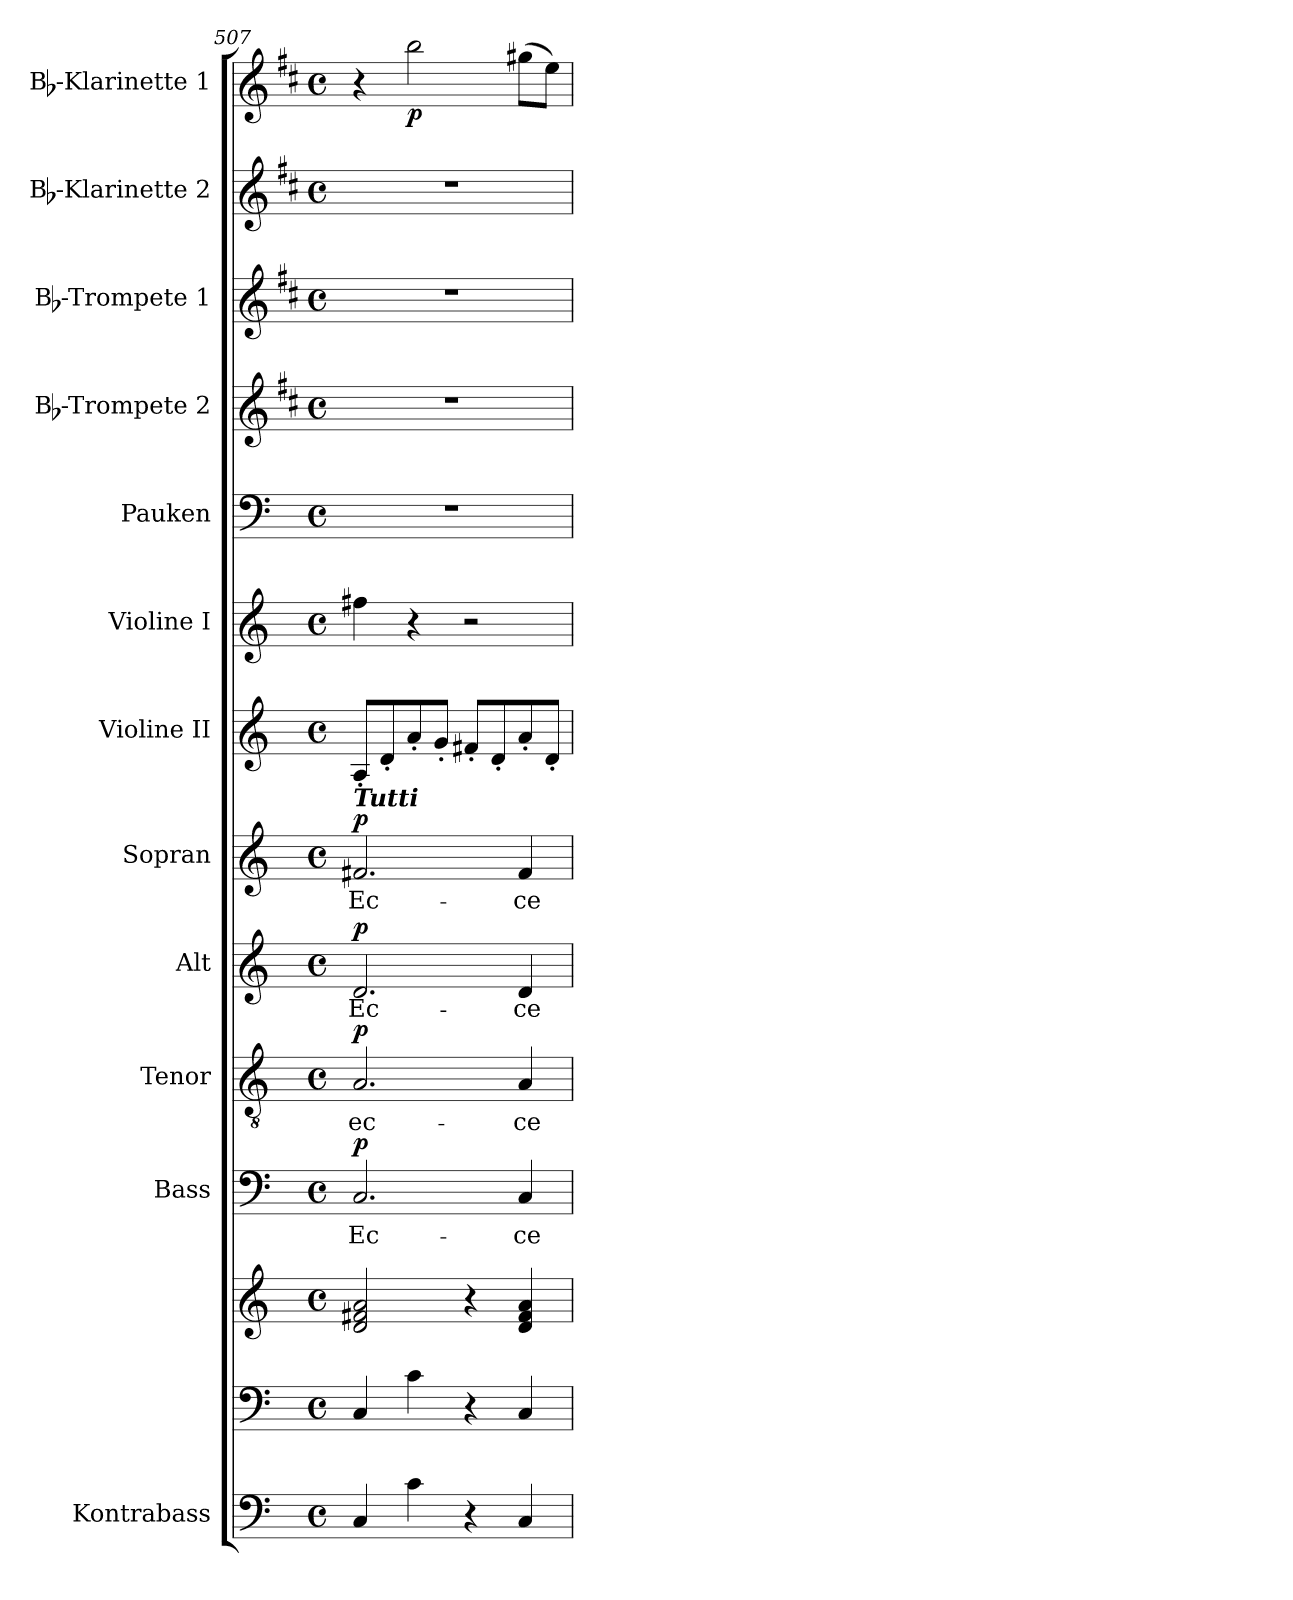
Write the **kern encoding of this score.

**kern	**kern	**kern	**kern	**text	**dynam	**kern	**text	**dynam	**kern	**text	**dynam	**kern	**text	**dynam	**kern	**kern	**kern	**kern	**kern	**kern	**kern	**dynam
*part13	*part12	*part12	*part11	*part11	*part11	*part10	*part10	*part10	*part9	*part9	*part9	*part8	*part8	*part8	*part7	*part6	*part5	*part4	*part3	*part2	*part1	*part1
*staff14	*staff13	*staff12	*staff11	*staff11	*staff11	*staff10	*staff10	*staff10	*staff9	*staff9	*staff9	*staff8	*staff8	*staff8	*staff7	*staff6	*staff5	*staff4	*staff3	*staff2	*staff1	*staff1
*I"Kontrabass	*	*	*I"Bass	*	*	*I"Tenor	*	*	*I"Alt	*	*	*I"Sopran	*	*	*I"Violine II	*I"Violine I	*I"Pauken	*I"Bb-Trompete 2	*I"Bb-Trompete 1	*I"Bb-Klarinette 2	*I"Bb-Klarinette 1	*
*I'Kb.	*	*	*I'B.	*	*	*I'T.	*	*	*I'A.	*	*	*I'S.	*	*	*I'Vl. II	*I'Vl. I	*I'Pk.	*I'Bb Trp. 2	*I'Bb Trp. 1	*I'Bb Kl. 2	*I'Bb Kl. 1	*
*clefF4	*clefF4	*clefG2	*clefF4	*	*	*clefGv2	*	*	*clefG2	*	*	*clefG2	*	*	*clefG2	*clefG2	*clefF4	*clefG2	*clefG2	*clefG2	*clefG2	*
*ITrd7c12	*	*	*	*	*	*	*	*	*	*	*	*	*	*	*	*	*	*ITrd1c2	*ITrd1c2	*ITrd1c2	*ITrd1c2	*
*k[]	*k[]	*k[]	*k[]	*	*	*k[]	*	*	*k[]	*	*	*k[]	*	*	*k[]	*k[]	*k[]	*k[]	*k[]	*k[]	*k[]	*
*C:	*C:	*C:	*C:	*	*	*C:	*	*	*C:	*	*	*C:	*	*	*C:	*C:	*C:	*C:	*C:	*C:	*C:	*
*M4/4	*M4/4	*M4/4	*M4/4	*	*	*M4/4	*	*	*M4/4	*	*	*M4/4	*	*	*M4/4	*M4/4	*M4/4	*M4/4	*M4/4	*M4/4	*M4/4	*
*met(c)	*met(c)	*met(c)	*met(c)	*	*	*met(c)	*	*	*met(c)	*	*	*met(c)	*	*	*met(c)	*met(c)	*met(c)	*met(c)	*met(c)	*met(c)	*met(c)	*
=507	=507	=507	=507	=507	=507	=507	=507	=507	=507	=507	=507	=507	=507	=507	=507	=507	=507	=507	=507	=507	=507	=507
!	!	!	!	!	!	!	!	!	!	!	!	!LO:TX:a:Bi:t=Tutti	!	!	!	!	!	!	!	!	!	!
!	!	!	!	!LO:LY:b	!LO:DY:a	!	!LO:LY:b	!LO:DY:a	!	!LO:LY:b	!LO:DY:a	!	!LO:LY:b	!LO:DY:a	!	!	!	!	!	!	!	!
4CC/	4C/	2d/ 2f#X/ 2a/	2.C/	Ec-	p	2.A/	ec-	p	2.d/	Ec-	p	2.f#X/	Ec-	p	8A'</L	4ff#X\	1r	1r	1r	1r	4r	.
.	.	.	.	.	.	.	.	.	.	.	.	.	.	.	8d'</	.	.	.	.	.	.	.
!	!	!	!	!	!	!	!	!	!	!	!	!	!	!	!	!	!	!	!	!	!	!LO:DY:b
4C\	4c\	.	.	.	.	.	.	.	.	.	.	.	.	.	8a'</	4r	.	.	.	.	2aa\	p
.	.	.	.	.	.	.	.	.	.	.	.	.	.	.	8g'</J	.	.	.	.	.	.	.
4r	4r	4r	.	.	.	.	.	.	.	.	.	.	.	.	8f#X'</L	2r	.	.	.	.	.	.
.	.	.	.	.	.	.	.	.	.	.	.	.	.	.	8d'</	.	.	.	.	.	.	.
!	!	!	!	!LO:LY:b	!	!	!LO:LY:b	!	!	!LO:LY:b	!	!	!LO:LY:b	!	!	!	!	!	!	!	!	!
4CC/	4C/	4d/ 4f#/ 4a/	4C/	-ce	.	4A/	-ce	.	4d/	-ce	.	4f#/	-ce	.	8a'</	.	.	.	.	.	(>8ff#X\L	.
.	.	.	.	.	.	.	.	.	.	.	.	.	.	.	8d'</J	.	.	.	.	.	8dd\J)	.
=	=	=	=	=	=	=	=	=	=	=	=	=	=	=	=	=	=	=	=	=	=	=
*-	*-	*-	*-	*-	*-	*-	*-	*-	*-	*-	*-	*-	*-	*-	*-	*-	*-	*-	*-	*-	*-	*-
